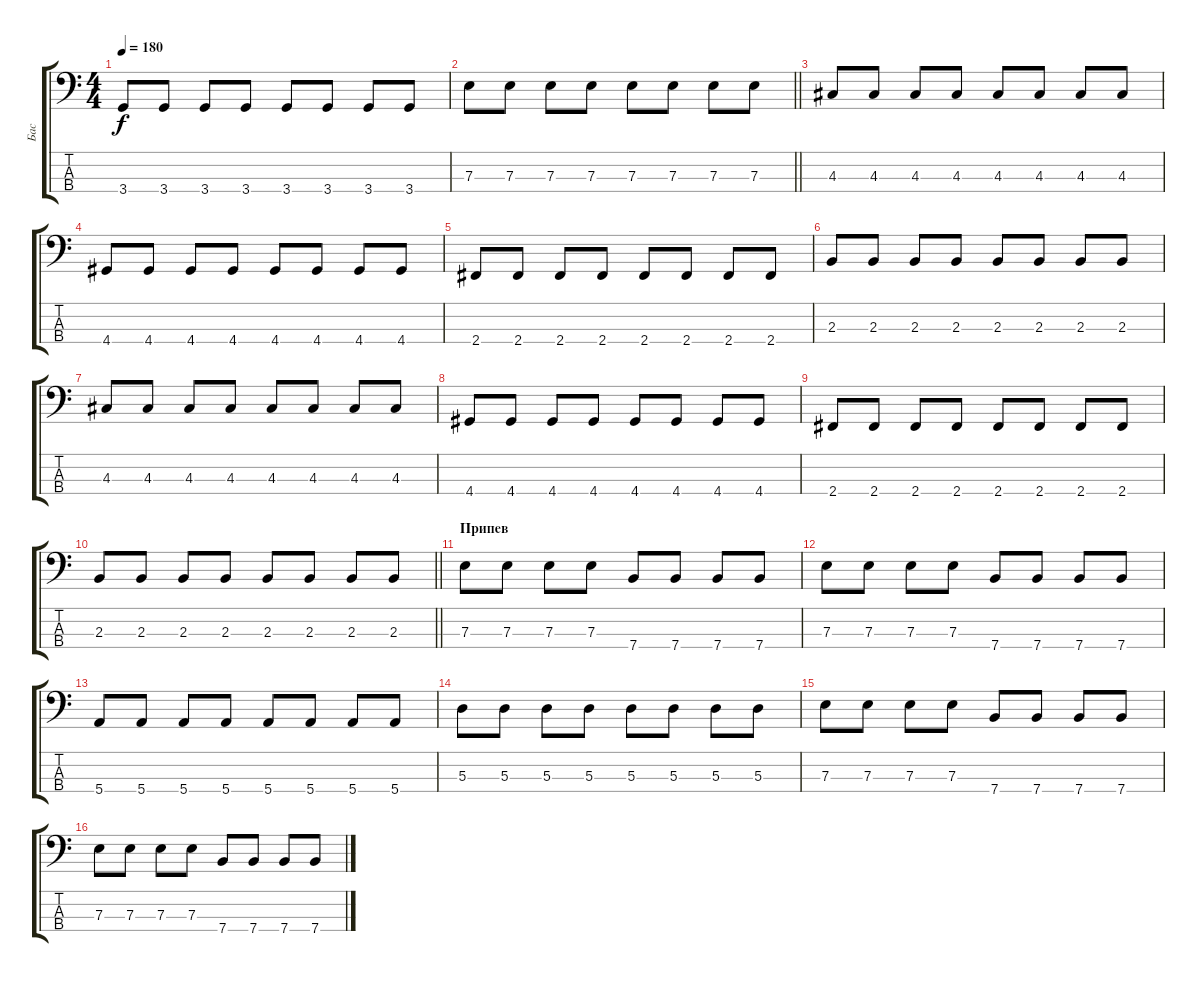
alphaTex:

\track ("Бас" "Бас") {instrument electricbassfinger}
\staff {score tabs}
\tuning (G2 D2 A1 E1) {hide}
\ts (4 4)
\tempo 180
\clef f4
\ks c
3.4.8{dy f} 3.4.8 3.4.8 3.4.8 3.4.8 3.4.8 3.4.8 3.4.8 |
\barLineRight lightlight
7.3.8 7.3.8 7.3.8 7.3.8 7.3.8 7.3.8 7.3.8 7.3.8 |
\section ("" " ")
4.3.8 4.3.8 4.3.8 4.3.8 4.3.8 4.3.8 4.3.8 4.3.8 |
4.4.8 4.4.8 4.4.8 4.4.8 4.4.8 4.4.8 4.4.8 4.4.8 |
2.4.8 2.4.8 2.4.8 2.4.8 2.4.8 2.4.8 2.4.8 2.4.8 |
2.3.8 2.3.8 2.3.8 2.3.8 2.3.8 2.3.8 2.3.8 2.3.8 |
4.3.8 4.3.8 4.3.8 4.3.8 4.3.8 4.3.8 4.3.8 4.3.8 |
4.4.8 4.4.8 4.4.8 4.4.8 4.4.8 4.4.8 4.4.8 4.4.8 |
2.4.8 2.4.8 2.4.8 2.4.8 2.4.8 2.4.8 2.4.8 2.4.8 |
\barLineRight lightlight
2.3.8 2.3.8 2.3.8 2.3.8 2.3.8 2.3.8 2.3.8 2.3.8 |
\section ("" "Припев")
7.3.8 7.3.8 7.3.8 7.3.8 7.4.8 7.4.8 7.4.8 7.4.8 |
7.3.8 7.3.8 7.3.8 7.3.8 7.4.8 7.4.8 7.4.8 7.4.8 |
5.4.8 5.4.8 5.4.8 5.4.8 5.4.8 5.4.8 5.4.8 5.4.8 |
5.3.8 5.3.8 5.3.8 5.3.8 5.3.8 5.3.8 5.3.8 5.3.8 |
7.3.8 7.3.8 7.3.8 7.3.8 7.4.8 7.4.8 7.4.8 7.4.8 |
7.3.8 7.3.8 7.3.8 7.3.8 7.4.8 7.4.8 7.4.8 7.4.8
